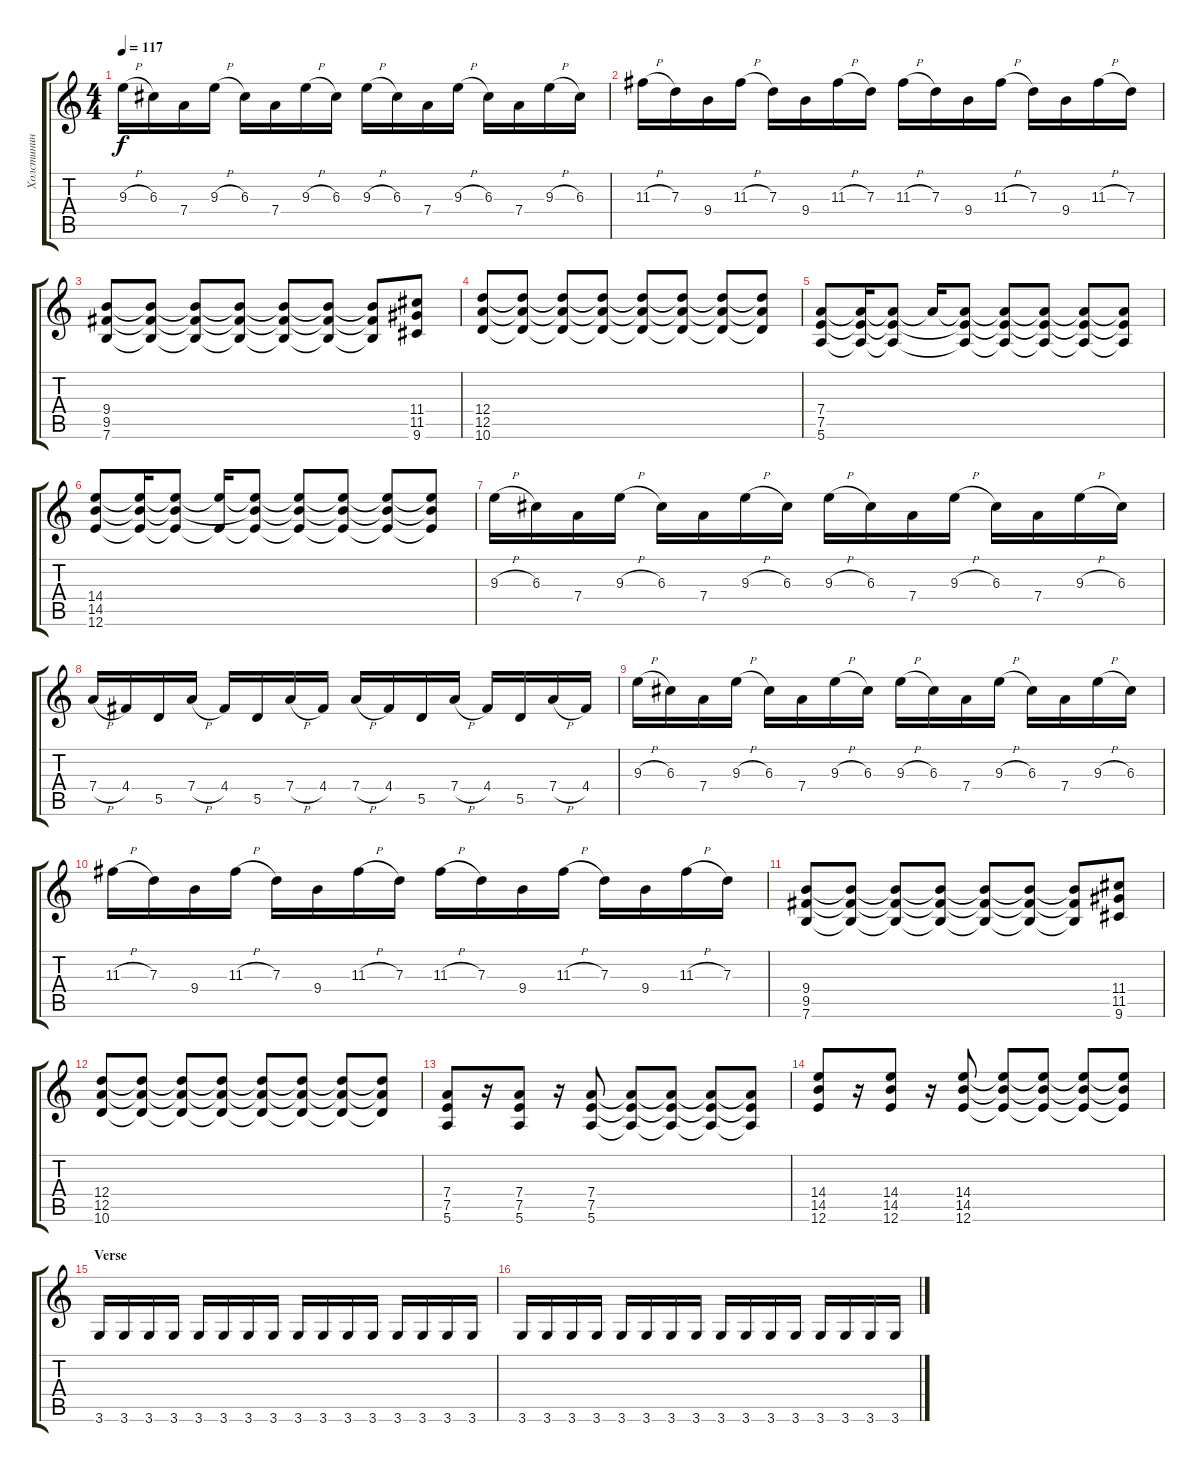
\track ("Холстинин (Guitar 1)" "Холстинин ") {instrument distortionguitar}
\staff {score tabs}
\tuning (E4 B3 G3 D3 A2 E2) {hide}
\ts (4 4)
\tempo 117
\clef g2
\ks c
9.3{h}.16{dy f} 6.3.16 7.4.16 9.3{h}.16 6.3.16 7.4.16 9.3{h}.16 6.3.16 9.3{h}.16 6.3.16 7.4.16 9.3{h}.16 6.3.16 7.4.16 9.3{h}.16 6.3.16 |
11.3{h}.16 7.3.16 9.4.16 11.3{h}.16 7.3.16 9.4.16 11.3{h}.16 7.3.16 11.3{h}.16 7.3.16 9.4.16 11.3{h}.16 7.3.16 9.4.16 11.3{h}.16 7.3.16 |
(9.4 9.5 7.6).8 (9.4{t} 9.5{t} 7.6{t}).8 (9.4{t} 9.5{t} 7.6{t}).8 (9.4{t} 9.5{t} 7.6{t}).8 (9.4{t} 9.5{t} 7.6{t}).8 (9.4{t} 9.5{t} 7.6{t}).8 (9.4{t} 9.5{t} 7.6{t}).8 (11.4 11.5 9.6).8 |
(12.4 12.5 10.6).8 (12.4{t} 12.5{t} 10.6{t}).8 (12.4{t} 12.5{t} 10.6{t}).8 (12.4{t} 12.5{t} 10.6{t}).8 (12.4{t} 12.5{t} 10.6{t}).8 (12.4{t} 12.5{t} 10.6{t}).8 (12.4{t} 12.5{t} 10.6{t}).8 (12.4{t} 12.5{t} 10.6{t}).8 |
(7.4 7.5 5.6).8 (7.4{t} 7.5{t} 5.6{t}).16 (7.4{t} 7.5{t} 5.6{t}).8 7.4{t}.16 (7.4{t} 7.5{t} 5.6{t}).8 (7.4{t} 7.5{t} 5.6{t}).8 (7.4{t} 7.5{t} 5.6{t}).8 (7.4{t} 7.5{t} 5.6{t}).8 (7.4{t} 7.5{t} 5.6{t}).8 |
(14.4 14.5 12.6).8 (14.4{t} 14.5{t} 12.6{t}).16 (14.4{t} 14.5{t} 12.6{t}).8 (14.4{t} 12.6{t}).16 (14.4{t} 14.5{t} 12.6{t}).8 (14.4{t} 14.5{t} 12.6{t}).8 (14.4{t} 14.5{t} 12.6{t}).8 (14.4{t} 14.5{t} 12.6{t}).8 (14.4{t} 14.5{t} 12.6{t}).8 |
9.3{h}.16 6.3.16 7.4.16 9.3{h}.16 6.3.16 7.4.16 9.3{h}.16 6.3.16 9.3{h}.16 6.3.16 7.4.16 9.3{h}.16 6.3.16 7.4.16 9.3{h}.16 6.3.16 |
7.4{h}.16 4.4.16 5.5.16 7.4{h}.16 4.4.16 5.5.16 7.4{h}.16 4.4.16 7.4{h}.16 4.4.16 5.5.16 7.4{h}.16 4.4.16 5.5.16 7.4{h}.16 4.4.16 |
9.3{h}.16 6.3.16 7.4.16 9.3{h}.16 6.3.16 7.4.16 9.3{h}.16 6.3.16 9.3{h}.16 6.3.16 7.4.16 9.3{h}.16 6.3.16 7.4.16 9.3{h}.16 6.3.16 |
11.3{h}.16 7.3.16 9.4.16 11.3{h}.16 7.3.16 9.4.16 11.3{h}.16 7.3.16 11.3{h}.16 7.3.16 9.4.16 11.3{h}.16 7.3.16 9.4.16 11.3{h}.16 7.3.16 |
(9.4 9.5 7.6).8 (9.4{t} 9.5{t} 7.6{t}).8 (9.4{t} 9.5{t} 7.6{t}).8 (9.4{t} 9.5{t} 7.6{t}).8 (9.4{t} 9.5{t} 7.6{t}).8 (9.4{t} 9.5{t} 7.6{t}).8 (9.4{t} 9.5{t} 7.6{t}).8 (11.4 11.5 9.6).8 |
(12.4 12.5 10.6).8 (12.4{t} 12.5{t} 10.6{t}).8 (12.4{t} 12.5{t} 10.6{t}).8 (12.4{t} 12.5{t} 10.6{t}).8 (12.4{t} 12.5{t} 10.6{t}).8 (12.4{t} 12.5{t} 10.6{t}).8 (12.4{t} 12.5{t} 10.6{t}).8 (12.4{t} 12.5{t} 10.6{t}).8 |
(7.4 7.5 5.6).8 r.16 (7.4 7.5 5.6).8 r.16 (7.4 7.5 5.6).8 (7.4{t} 7.5{t} 5.6{t}).8 (7.4{t} 7.5{t} 5.6{t}).8 (7.4{t} 7.5{t} 5.6{t}).8 (7.4{t} 7.5{t} 5.6{t}).8 |
(14.4 14.5 12.6).8 r.16 (14.4 14.5 12.6).8 r.16 (14.4 14.5 12.6).8 (14.4{t} 14.5{t} 12.6{t}).8 (14.4{t} 14.5{t} 12.6{t}).8 (14.4{t} 14.5{t} 12.6{t}).8 (14.4{t} 14.5{t} 12.6{t}).8 |
\section ("" "Verse")
3.6.16 3.6.16 3.6.16 3.6.16 3.6.16 3.6.16 3.6.16 3.6.16 3.6.16 3.6.16 3.6.16 3.6.16 3.6.16 3.6.16 3.6.16 3.6.16 |
3.6.16 3.6.16 3.6.16 3.6.16 3.6.16 3.6.16 3.6.16 3.6.16 3.6.16 3.6.16 3.6.16 3.6.16 3.6.16 3.6.16 3.6.16 3.6.16
